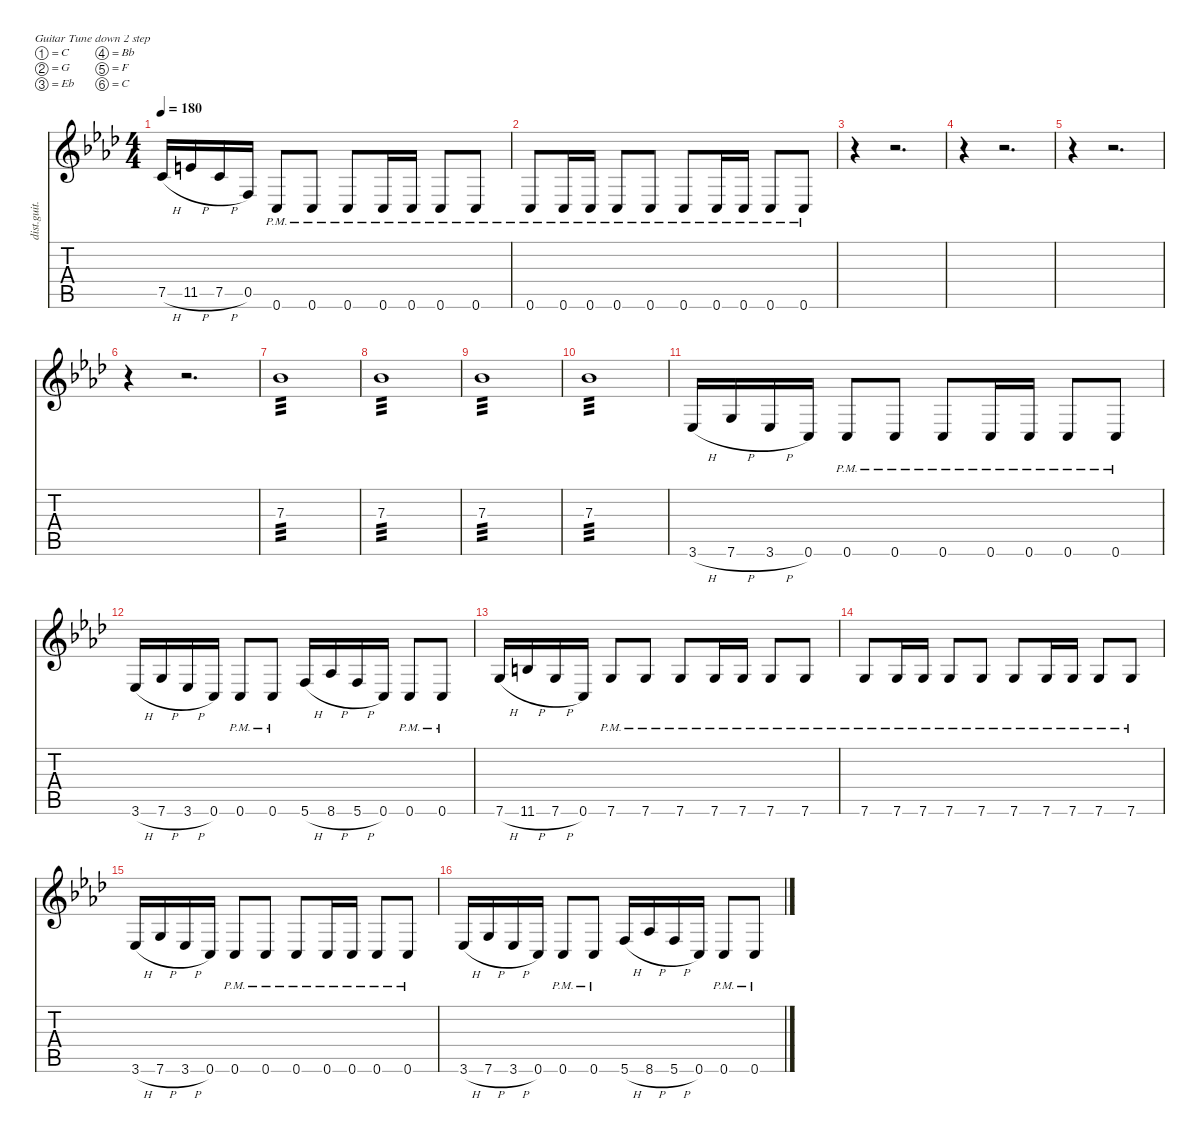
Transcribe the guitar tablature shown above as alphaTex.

\defaultSystemsLayout 4
\hideDynamics
\bracketExtendMode nobrackets
\track ("Rob" "dist.guit.") {solo instrument distortionguitar}
\staff {score tabs}
\tuning (C4 G3 Eb3 Bb2 F2 C2)
\ts (4 4)
\tempo 180
\clef g2
\ks fminor
7.5{h acc forcenatural}.16{dy f beam Up} 11.5{h acc forcenatural}.16{beam Up} 7.5{h acc forcenatural}.16{beam Up} 0.5{acc forcenatural}.16{beam Up} 0.6{pm acc forcenatural}.8{beam Up} 0.6{pm acc forcenatural}.8{beam Up} 0.6{pm acc forcenatural}.8{beam Up} 0.6{pm acc forcenatural}.16{beam Up} 0.6{pm acc forcenatural}.16{beam Up} 0.6{pm acc forcenatural}.8{beam Up} 0.6{pm acc forcenatural}.8{beam Up} |
0.6{pm acc forcenatural}.8{beam Up} 0.6{pm acc forcenatural}.16{beam Up} 0.6{pm acc forcenatural}.16{beam Up} 0.6{pm acc forcenatural}.8{beam Up} 0.6{pm acc forcenatural}.8{beam Up} 0.6{pm acc forcenatural}.8{beam Up} 0.6{pm acc forcenatural}.16{beam Up} 0.6{pm acc forcenatural}.16{beam Up} 0.6{pm acc forcenatural}.8{beam Up} 0.6{pm acc forcenatural}.8{beam Up} |
r.4{beam Down} r.2{d beam Down} |
r.4{beam Down} r.2{d beam Down} |
r.4{beam Down} r.2{d beam Down} |
r.4{beam Down} r.2{d beam Down} |
7.3{acc b}.1{tp 3 beam Down} |
7.3{acc b}.1{tp 3 beam Down} |
7.3{acc b}.1{tp 3 beam Down} |
7.3{acc b}.1{tp 3 beam Down} |
3.6{h acc b}.16{beam Up} 7.6{h acc forcenatural}.16{beam Up} 3.6{h acc b}.16{beam Up} 0.6{acc forcenatural}.16{beam Up} 0.6{pm acc forcenatural}.8{beam Up} 0.6{pm acc forcenatural}.8{beam Up} 0.6{pm acc forcenatural}.8{beam Up} 0.6{pm acc forcenatural}.16{beam Up} 0.6{pm acc forcenatural}.16{beam Up} 0.6{pm acc forcenatural}.8{beam Up} 0.6{pm acc forcenatural}.8{beam Up} |
3.6{h acc b}.16{beam Up} 7.6{h acc forcenatural}.16{beam Up} 3.6{h acc b}.16{beam Up} 0.6{acc forcenatural}.16{beam Up} 0.6{pm acc forcenatural}.8{beam Up} 0.6{pm acc forcenatural}.8{beam Up} 5.6{h acc forcenatural}.16{beam Up} 8.6{h acc b}.16{beam Up} 5.6{h acc forcenatural}.16{beam Up} 0.6{acc forcenatural}.16{beam Up} 0.6{pm acc forcenatural}.8{beam Up} 0.6{pm acc forcenatural}.8{beam Up} |
7.6{h acc forcenatural}.16{beam Up} 11.6{h acc forcenatural}.16{beam Up} 7.6{h acc forcenatural}.16{beam Up} 0.6{acc forcenatural}.16{beam Up} 7.6{pm acc forcenatural}.8{beam Up} 7.6{pm acc forcenatural}.8{beam Up} 7.6{pm acc forcenatural}.8{beam Up} 7.6{pm acc forcenatural}.16{beam Up} 7.6{pm acc forcenatural}.16{beam Up} 7.6{pm acc forcenatural}.8{beam Up} 7.6{pm acc forcenatural}.8{beam Up} |
7.6{pm acc forcenatural}.8{beam Up} 7.6{pm acc forcenatural}.16{beam Up} 7.6{pm acc forcenatural}.16{beam Up} 7.6{pm acc forcenatural}.8{beam Up} 7.6{pm acc forcenatural}.8{beam Up} 7.6{pm acc forcenatural}.8{beam Up} 7.6{pm acc forcenatural}.16{beam Up} 7.6{pm acc forcenatural}.16{beam Up} 7.6{pm acc forcenatural}.8{beam Up} 7.6{pm acc forcenatural}.8{beam Up} |
3.6{h acc b}.16{beam Up} 7.6{h acc forcenatural}.16{beam Up} 3.6{h acc b}.16{beam Up} 0.6{acc forcenatural}.16{beam Up} 0.6{pm acc forcenatural}.8{beam Up} 0.6{pm acc forcenatural}.8{beam Up} 0.6{pm acc forcenatural}.8{beam Up} 0.6{pm acc forcenatural}.16{beam Up} 0.6{pm acc forcenatural}.16{beam Up} 0.6{pm acc forcenatural}.8{beam Up} 0.6{pm acc forcenatural}.8{beam Up} |
3.6{h acc b}.16{beam Up} 7.6{h acc forcenatural}.16{beam Up} 3.6{h acc b}.16{beam Up} 0.6{acc forcenatural}.16{beam Up} 0.6{pm acc forcenatural}.8{beam Up} 0.6{pm acc forcenatural}.8{beam Up} 5.6{h acc forcenatural}.16{beam Up} 8.6{h acc b}.16{beam Up} 5.6{h acc forcenatural}.16{beam Up} 0.6{acc forcenatural}.16{beam Up} 0.6{pm acc forcenatural}.8{beam Up} 0.6{pm acc forcenatural}.8{beam Up}
